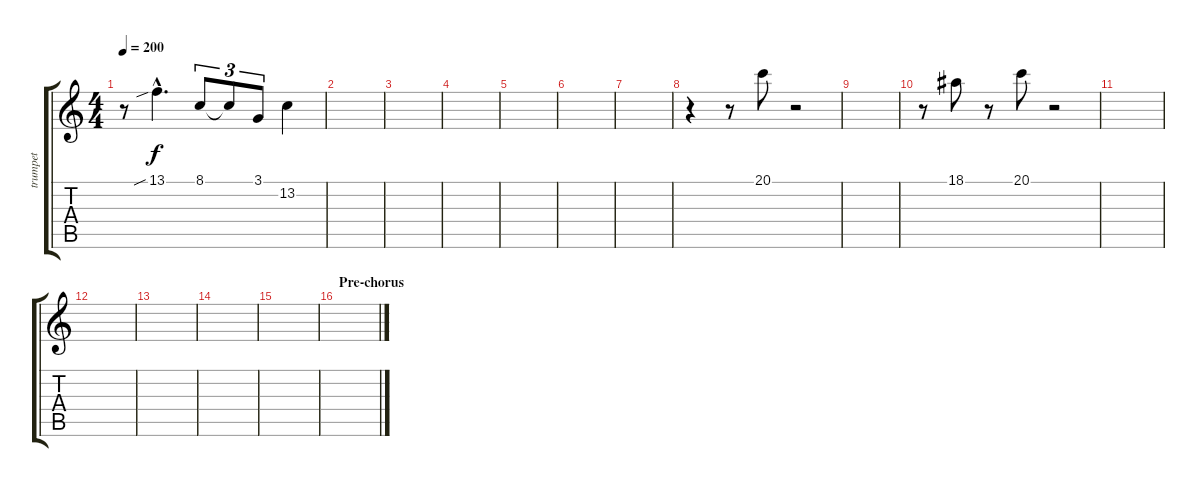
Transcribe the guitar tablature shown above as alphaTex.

\track ("trumpet" "trumpet") {instrument trumpet}
\staff {score tabs}
\tuning (E4 B3 G3 D3 A2 E2) {hide}
\ts (4 4)
\tempo 200
\clef g2
\ks c
r.8{dy f} 13.1{sib hac}.4{d} 8.1.8{tu (3 2)} 8.1{t}.8{tu (3 2)} 3.1.8{tu (3 2)} 13.2.4 |
|
|
|
|
|
|
r.4 r.8 20.1.8 r.2 |
|
r.8 18.1.8 r.8 20.1.8 r.2 |
|
|
|
|
|
\section ("" "Pre-chorus")
